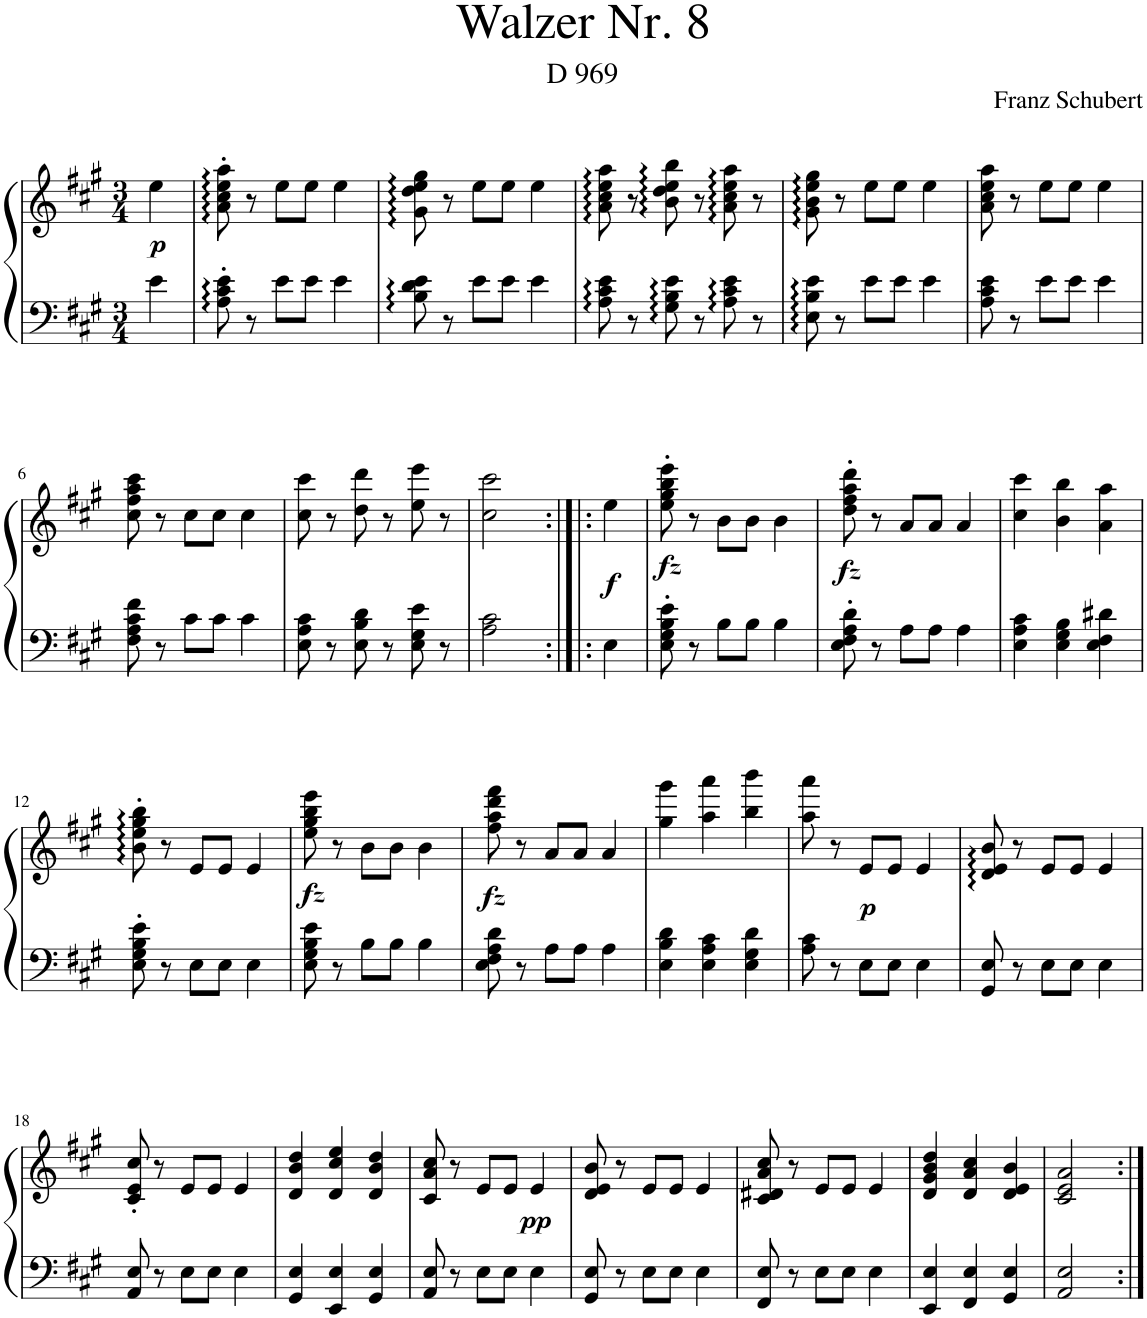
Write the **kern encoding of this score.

**kern	**kern	**dynam
*part1	*part1	*part1
*staff2	*staff1	*staff1/2
*I"Piano	*	*
*I'Pno.	*	*
*clefF4	*clefG2	*
*k[f#c#g#]	*k[f#c#g#]	*
*M3/4	*M3/4	*
=	=	=
!	!	!LO:DY:b
4e\	4ee\	p
=1	=1	=1
8A\::' 8c#\::' 8e\::'	8a\::' 8cc#\::' 8ee\::' 8aa\::'	.
8r	8r	.
8e\L	8ee\L	.
8e\J	8ee\J	.
4e\	4ee\	.
=2	=2	=2
8B\:: 8d\:: 8e\::	8g#\:: 8dd\:: 8ee\:: 8gg#\::	.
8r	8r	.
8e\L	8ee\L	.
8e\J	8ee\J	.
4e\	4ee\	.
=3	=3	=3
8A\:: 8c#\:: 8e\::	8a\:: 8cc#\:: 8ee\:: 8aa\::	.
8r	8r	.
8G#\:: 8B\:: 8e\::	8b\:: 8dd\:: 8ee\:: 8bb\::	.
8r	8r	.
8A\:: 8c#\:: 8e\::	8a\:: 8cc#\:: 8ee\:: 8aa\::	.
8r	8r	.
=4	=4	=4
8E\:: 8B\:: 8e\::	8g#\:: 8b\:: 8ee\:: 8gg#\::	.
8r	8r	.
8e\L	8ee\L	.
8e\J	8ee\J	.
4e\	4ee\	.
=5	=5	=5
8A\ 8c#\ 8e\	8a\ 8cc#\ 8ee\ 8aa\	.
8r	8r	.
8e\L	8ee\L	.
8e\J	8ee\J	.
4e\	4ee\	.
!!LO:LB:g=z
=6	=6	=6
8F#\ 8A\ 8c#\ 8f#\	8cc#\ 8ff#\ 8aa\ 8ccc#\	.
8r	8r	.
8c#\L	8cc#\L	.
8c#\J	8cc#\J	.
4c#\	4cc#\	.
=7	=7	=7
8E\ 8A\ 8c#\	8cc#\ 8ccc#\	.
8r	8r	.
8E\ 8B\ 8d\	8dd\ 8ddd\	.
8r	8r	.
8E\ 8G#\ 8e\	8ee\ 8eee\	.
8r	8r	.
=8	=8	=8
2A\ 2c#\	2cc#\ 2ccc#\	.
=8X1:|!|:	=8X1:|!|:	=8X1:|!|:
!	!	!LO:DY:b
4E\	4ee\	f
=9	=9	=9
!	!	!LO:DY:b
8E\' 8G#\' 8B\' 8e\'	8ee\' 8gg#\' 8bb\' 8eee\'	fz
8r	8r	.
8B\L	8b\L	.
8B\J	8b\J	.
4B\	4b\	.
=10	=10	=10
!	!	!LO:DY:b
8E\' 8F#\' 8A\' 8d\'	8dd\' 8ff#\' 8aa\' 8ddd\'	fz
8r	8r	.
8A\L	8a/L	.
8A\J	8a/J	.
4A\	4a/	.
=11	=11	=11
4E\ 4A\ 4c#\	4cc#\ 4ccc#\	.
4E\ 4G#\ 4B\	4b\ 4bb\	.
4E\ 4F#\ 4d#X\	4a\ 4aa\	.
!!LO:LB:g=z
=12	=12	=12
8E\' 8G#\' 8B\' 8e\'	8b\::' 8ee\::' 8gg#\::' 8bb\::'	.
8r	8r	.
8E\L	8e/L	.
8E\J	8e/J	.
4E\	4e/	.
=13	=13	=13
!	!	!LO:DY:b
8E\ 8G#\ 8B\ 8e\	8ee\ 8gg#\ 8bb\ 8eee\	fz
8r	8r	.
8B\L	8b\L	.
8B\J	8b\J	.
4B\	4b\	.
=14	=14	=14
!	!	!LO:DY:b
8E\ 8F#\ 8A\ 8d\	8ff#\ 8aa\ 8ddd\ 8fff#\	fz
8r	8r	.
8A\L	8a/L	.
8A\J	8a/J	.
4A\	4a/	.
=15	=15	=15
4E\ 4B\ 4d\	4gg#\ 4ggg#\	.
4E\ 4A\ 4c#\	4aa\ 4aaa\	.
4E\ 4G#\ 4d\	4bb\ 4bbb\	.
=16	=16	=16
8A\ 8c#\	8aa\ 8aaa\	.
8r	8r	.
!	!	!LO:DY:b
8E\L	8e/L	p
8E\J	8e/J	.
4E\	4e/	.
=17	=17	=17
8GG#/ 8E/	8d/:: 8e/:: 8b/::	.
8r	8r	.
8E\L	8e/L	.
8E\J	8e/J	.
4E\	4e/	.
!!LO:LB:g=z
=18	=18	=18
8AA/ 8E/	8c#/' 8e/' 8cc#/'	.
8r	8r	.
8E\L	8e/L	.
8E\J	8e/J	.
4E\	4e/	.
=19	=19	=19
4GG#/ 4E/	4d/ 4b/ 4dd/	.
4EE/ 4E/	4d/ 4cc#/ 4ee/	.
4GG#/ 4E/	4d/ 4b/ 4dd/	.
=20	=20	=20
8AA/ 8E/	8c#/ 8a/ 8cc#/	.
8r	8r	.
8E\L	8e/L	.
8E\J	8e/J	.
!	!	!LO:DY:b
4E\	4e/	pp
=21	=21	=21
8GG#/ 8E/	8d/ 8e/ 8b/	.
8r	8r	.
8E\L	8e/L	.
8E\J	8e/J	.
4E\	4e/	.
=22	=22	=22
8FF#/ 8E/	8c#/ 8d#X/ 8a/ 8cc#/	.
8r	8r	.
8E\L	8e/L	.
8E\J	8e/J	.
4E\	4e/	.
=23	=23	=23
4EE/ 4E/	4d/ 4g#/ 4b/ 4dd/	.
4FF#/ 4E/	4d/ 4a/ 4cc#/	.
4GG#/ 4E/	4d/ 4e/ 4b/	.
=24	=24	=24
2AA/ 2E/	2c#/ 2e/ 2a/	.
=:|!	=:|!	=:|!
*-	*-	*-
